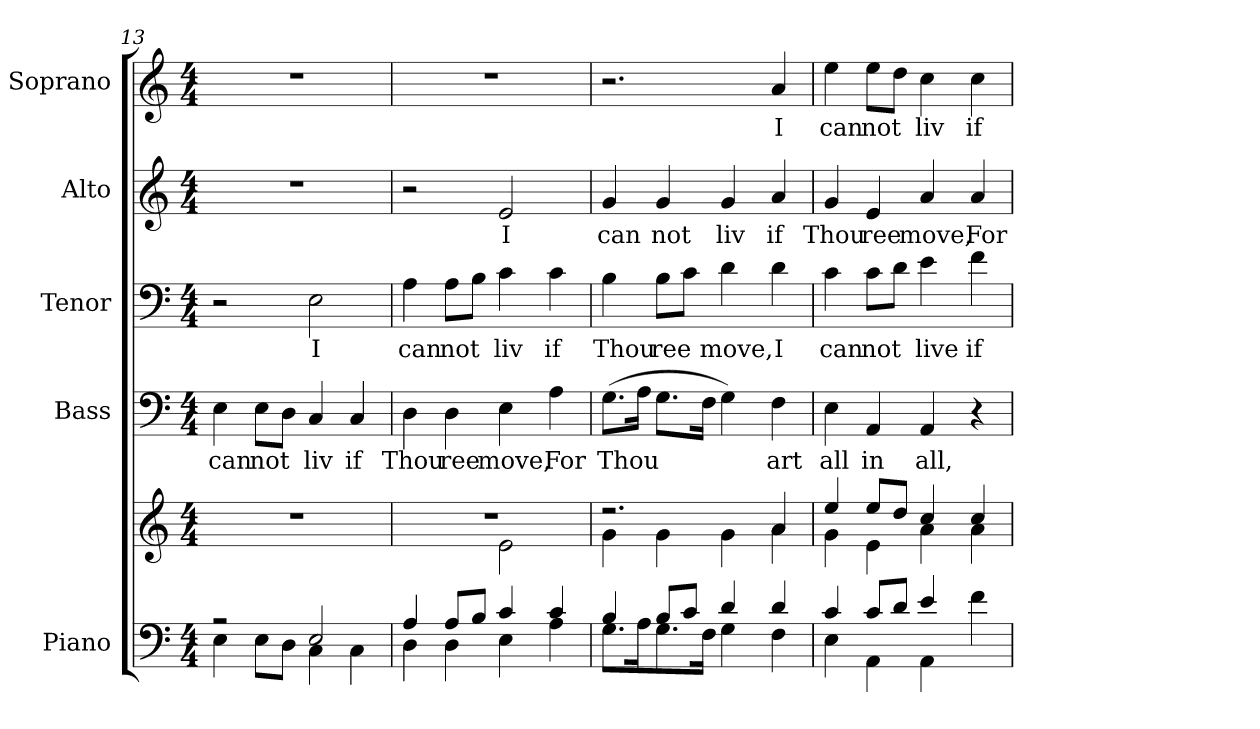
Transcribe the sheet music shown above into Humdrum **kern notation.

**kern	**kern	**kern	**text	**kern	**text	**kern	**text	**kern	**text
*part5	*part5	*part4	*part4	*part3	*part3	*part2	*part2	*part1	*part1
*staff6	*staff5	*staff4	*staff4	*staff3	*staff3	*staff2	*staff2	*staff1	*staff1
*I"Piano	*	*I"Bass	*	*I"Tenor	*	*I"Alto	*	*I"Soprano	*
*I'Pno.	*	*I'B.	*	*I'T.	*	*I'A.	*	*I'S.	*
!!LO:PB:g=z
*clefF4	*clefG2	*clefF4	*	*clefF4	*	*clefG2	*	*clefG2	*
*k[]	*k[]	*k[]	*	*k[]	*	*k[]	*	*k[]	*
*C:	*C:	*C:	*	*C:	*	*C:	*	*C:	*
*M4/4	*M4/4	*M4/4	*	*M4/4	*	*M4/4	*	*M4/4	*
=13	=13	=13	=13	=13	=13	=13	=13	=13	=13
*^	*	*	*	*	*	*	*	*	*
!	!	!	!	!LO:LY:b:color=#000000	!	!	!	!	!	!
2r	4Ei\	1r	4Ei\	can	2r	.	1r	.	1r	.
!	!	!	!	!LO:LY:b:color=#000000	!	!	!	!	!	!
.	8Ei\L	.	8Ei\L	not	.	.	.	.	.	.
.	8Di\J	.	8Di\J	.	.	.	.	.	.	.
!	!	!	!	!LO:LY:b:color=#000000	!	!	!	!	!	!
!	!	!	!	!	!	!LO:LY:b:color=#000000	!	!	!	!
2Ei/	4Ci\	.	4Ci/	liv	2Ei\	I	.	.	.	.
!	!	!	!	!LO:LY:b:color=#000000	!	!	!	!	!	!
.	4Ci\	.	4Ci/	if	.	.	.	.	.	.
=14	=14	=14	=14	=14	=14	=14	=14	=14	=14	=14
*	*	*^	*	*	*	*	*	*	*	*
!	!	!	!	!	!LO:LY:b:color=#000000	!	!	!	!	!	!
!	!	!	!	!	!	!	!LO:LY:b:color=#000000	!	!	!	!
4Ai/	4Di\	1r	2ryy	4Di\	Thou	4Ai\	can	2r	.	1r	.
!	!	!	!	!	!LO:LY:b:color=#000000	!	!	!	!	!	!
!	!	!	!	!	!	!	!LO:LY:b:color=#000000	!	!	!	!
8Ai/L	4Di\	.	.	4Di\	ree	8Ai\L	not	.	.	.	.
8Bi/J	.	.	.	.	.	8Bi\J	.	.	.	.	.
!	!	!	!	!	!LO:LY:b:color=#000000	!	!	!	!	!	!
!	!	!	!	!	!	!	!LO:LY:b:color=#000000	!	!	!	!
!	!	!	!	!	!	!	!	!	!LO:LY:b:color=#000000	!	!
4ci/	4Ei\	.	2ei\	4Ei\	move,	4ci\	liv	2ei/	I	.	.
!	!	!	!	!	!LO:LY:b:color=#000000	!	!	!	!	!	!
!	!	!	!	!	!	!	!LO:LY:b:color=#000000	!	!	!	!
4ci/	4Ai\	.	.	4Ai\	For	4ci\	if	.	.	.	.
=15	=15	=15	=15	=15	=15	=15	=15	=15	=15	=15	=15
!	!	!	!	!	!LO:LY:b:color=#000000	!	!	!	!	!	!
!	!	!	!	!	!	!	!LO:LY:b:color=#000000	!	!	!	!
!	!	!	!	!	!	!	!	!	!LO:LY:b:color=#000000	!	!
4Bi/	8.Gi\L	2.r	4gi\	(8.Gi\L	Thou	4Bi\	Thou	4gi/	can	2.r	.
.	16Ai\K	.	.	16Ai\Jk	.	.	.	.	.	.	.
!	!	!	!	!	!	!	!LO:LY:b:color=#000000	!	!	!	!
!	!	!	!	!	!	!	!	!	!LO:LY:b:color=#000000	!	!
8Bi/L	8.Gi\	.	4gi\	8.Gi\L	.	8Bi\L	ree	4gi/	not	.	.
8ci/J	.	.	.	.	.	8ci\J	.	.	.	.	.
.	16Fi\Jk	.	.	16Fi\Jk	.	.	.	.	.	.	.
!	!	!	!	!	!	!	!LO:LY:b:color=#000000	!	!	!	!
!	!	!	!	!	!	!	!	!	!LO:LY:b:color=#000000	!	!
4di/	4Gi\	.	4gi\	4Gi\)	.	4di\	move,	4gi/	liv	.	.
!	!	!	!	!	!LO:LY:b:color=#000000	!	!	!	!	!	!
!	!	!	!	!	!	!	!LO:LY:b:color=#000000	!	!	!	!
!	!	!	!	!	!	!	!	!	!LO:LY:b:color=#000000	!	!
!	!	!	!	!	!	!	!	!	!	!	!LO:LY:b:color=#000000
4di/	4Fi\	4ai/	4ai\	4Fi\	art	4di\	I	4ai/	if	4ai/	I
=16	=16	=16	=16	=16	=16	=16	=16	=16	=16	=16	=16
!	!	!	!	!	!LO:LY:b:color=#000000	!	!	!	!	!	!
!	!	!	!	!	!	!	!LO:LY:b:color=#000000	!	!	!	!
!	!	!	!	!	!	!	!	!	!LO:LY:b:color=#000000	!	!
!	!	!	!	!	!	!	!	!	!	!	!LO:LY:b:color=#000000
4ci/	4Ei\	4eei/	4gi\	4Ei\	all	4ci\	can	4gi/	Thou	4eei\	can
!	!	!	!	!	!LO:LY:b:color=#000000	!	!	!	!	!	!
!	!	!	!	!	!	!	!LO:LY:b:color=#000000	!	!	!	!
!	!	!	!	!	!	!	!	!	!LO:LY:b:color=#000000	!	!
!	!	!	!	!	!	!	!	!	!	!	!LO:LY:b:color=#000000
8ci/L	4AAi\	8eei/L	4ei\	4AAi/	in	8ci\L	not	4ei/	ree	8eei\L	not
8di/J	.	8ddi/J	.	.	.	8di\J	.	.	.	8ddi\J	.
!	!	!	!	!	!LO:LY:b:color=#000000	!	!	!	!	!	!
!	!	!	!	!	!	!	!LO:LY:b:color=#000000	!	!	!	!
!	!	!	!	!	!	!	!	!	!LO:LY:b:color=#000000	!	!
!	!	!	!	!	!	!	!	!	!	!	!LO:LY:b:color=#000000
4ei/	4AAi\	4cci/	4ai\	4AAi/	all,	4ei\	live	4ai/	move,	4cci\	liv
!	!	!	!	!	!	!	!LO:LY:b:color=#000000	!	!	!	!
!	!	!	!	!	!	!	!	!	!LO:LY:b:color=#000000	!	!
!	!	!	!	!	!	!	!	!	!	!	!LO:LY:b:color=#000000
4fi\	4ryy	4cci/	4ai\	4r	.	4fi\	if	4ai/	For	4cci\	if
*v	*v	*	*	*	*	*	*	*	*	*	*
*	*v	*v	*	*	*	*	*	*	*	*
=	=	=	=	=	=	=	=	=	=
*-	*-	*-	*-	*-	*-	*-	*-	*-	*-
